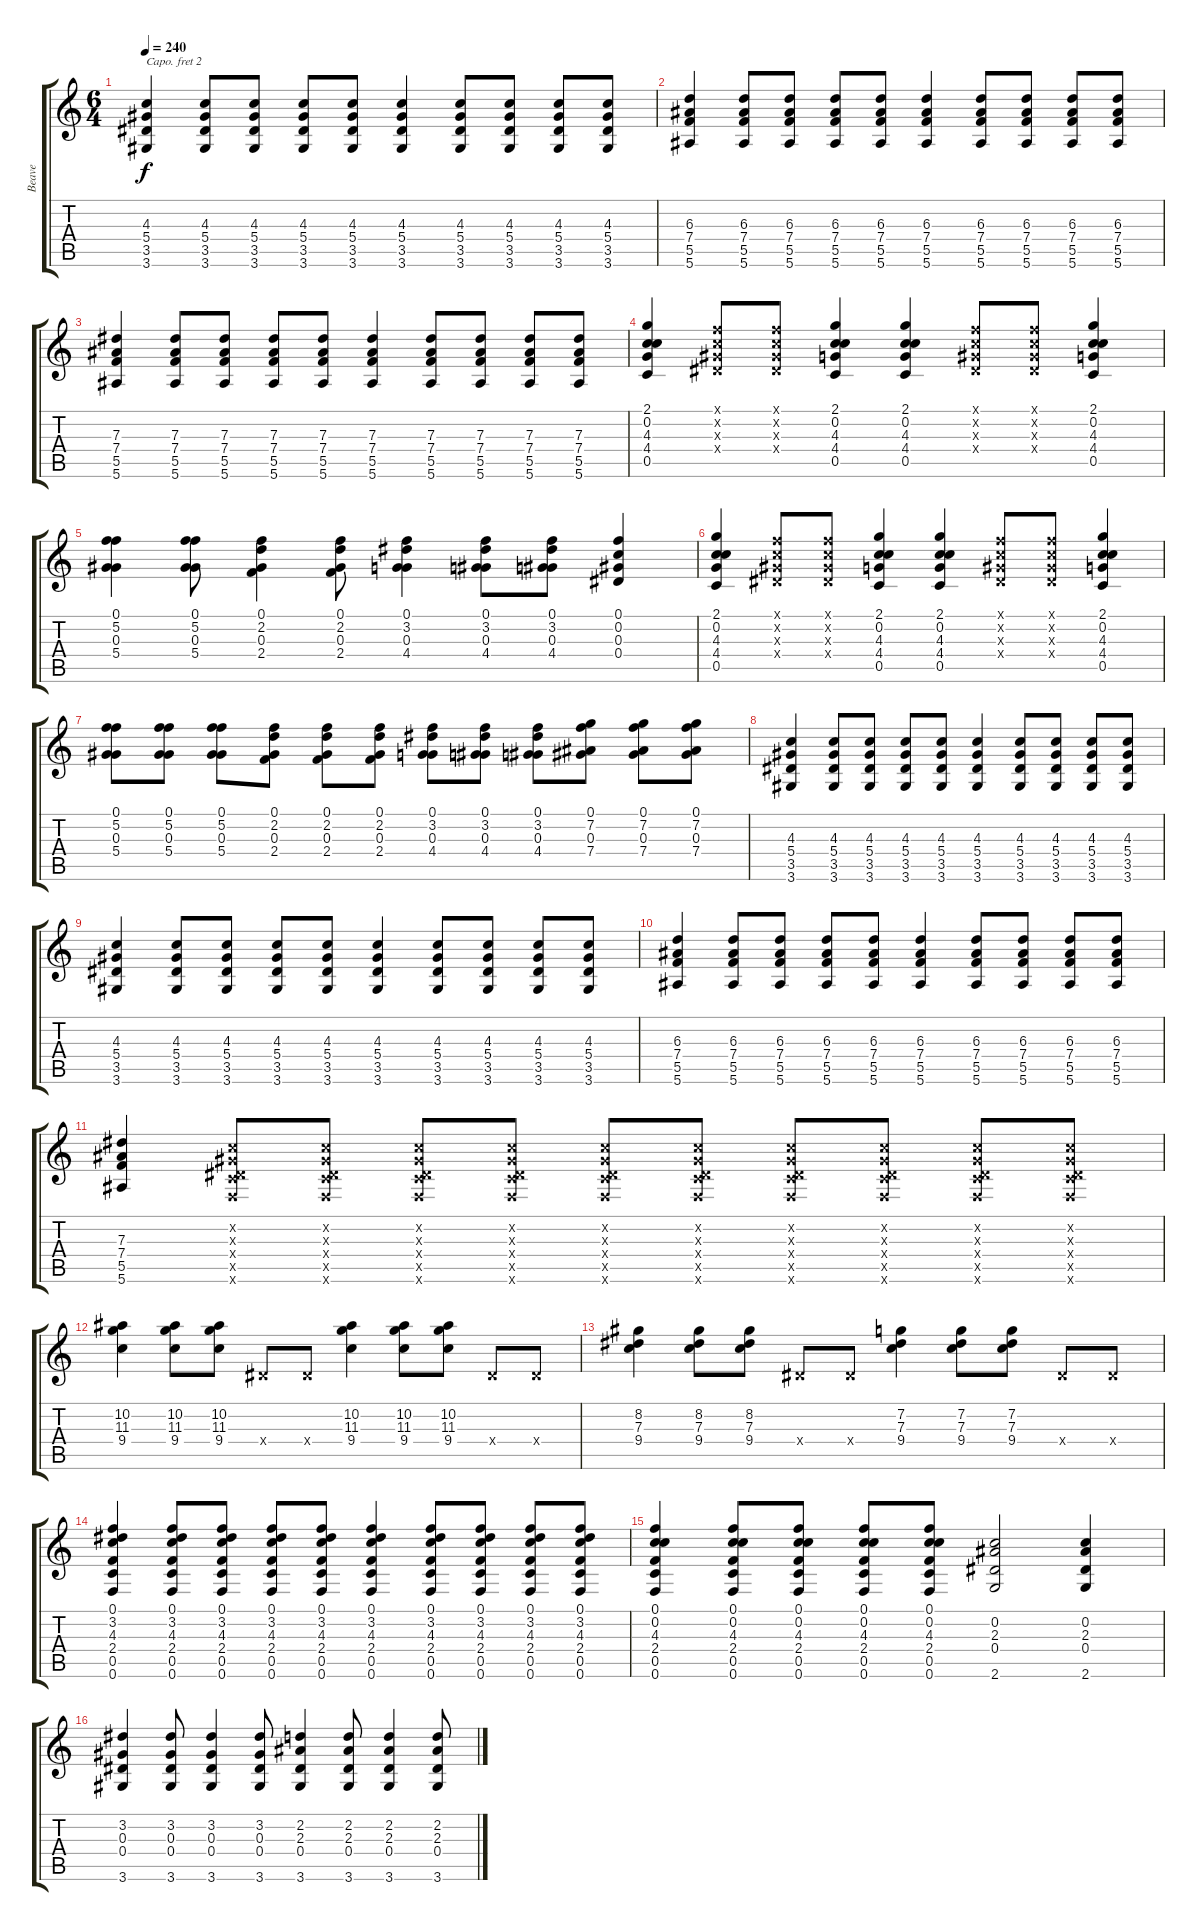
\track ("Beave" "Beave") {instrument electricguitarclean}
\staff {score tabs}
\capo 2
\tuning (Eb4 Bb3 Gb3 Db3 Bb2 Eb2) {hide}
\ts (6 4)
\tempo 240
\clef g2
\ks c
(4.3 5.4 3.5 3.6).4{dy f} (4.3 5.4 3.5 3.6).8 (4.3 5.4 3.5 3.6).8 (4.3 5.4 3.5 3.6).8 (4.3 5.4 3.5 3.6).8 (4.3 5.4 3.5 3.6).4 (4.3 5.4 3.5 3.6).8 (4.3 5.4 3.5 3.6).8 (4.3 5.4 3.5 3.6).8 (4.3 5.4 3.5 3.6).8 |
(6.3 7.4 5.5 5.6).4 (6.3 7.4 5.5 5.6).8 (6.3 7.4 5.5 5.6).8 (6.3 7.4 5.5 5.6).8 (6.3 7.4 5.5 5.6).8 (6.3 7.4 5.5 5.6).4 (6.3 7.4 5.5 5.6).8 (6.3 7.4 5.5 5.6).8 (6.3 7.4 5.5 5.6).8 (6.3 7.4 5.5 5.6).8 |
(7.3 7.4 5.5 5.6).4 (7.3 7.4 5.5 5.6).8 (7.3 7.4 5.5 5.6).8 (7.3 7.4 5.5 5.6).8 (7.3 7.4 5.5 5.6).8 (7.3 7.4 5.5 5.6).4 (7.3 7.4 5.5 5.6).8 (7.3 7.4 5.5 5.6).8 (7.3 7.4 5.5 5.6).8 (7.3 7.4 5.5 5.6).8 |
(2.1 0.2 4.3 4.4 0.5).4 (0.1{x} 0.2{x} 0.3{x} 0.4{x}).8 (0.1{x} 0.2{x} 0.3{x} 0.4{x}).8 (2.1 0.2 4.3 4.4 0.5).4 (2.1 0.2 4.3 4.4 0.5).4 (0.1{x} 0.2{x} 0.3{x} 0.4{x}).8 (0.1{x} 0.2{x} 0.3{x} 0.4{x}).8 (2.1 0.2 4.3 4.4 0.5).4 |
(0.1 5.2 0.3 5.4).4 (0.1 5.2 0.3 5.4).8 (0.1 2.2 0.3 2.4).4 (0.1 2.2 0.3 2.4).8 (0.1 3.2 0.3 4.4).4 (0.1 3.2 0.3 4.4).8 (0.1 3.2 0.3 4.4).8 (0.1 0.2 0.3 0.4).4 |
(2.1 0.2 4.3 4.4 0.5).4 (0.1{x} 0.2{x} 0.3{x} 0.4{x}).8 (0.1{x} 0.2{x} 0.3{x} 0.4{x}).8 (2.1 0.2 4.3 4.4 0.5).4 (2.1 0.2 4.3 4.4 0.5).4 (0.1{x} 0.2{x} 0.3{x} 0.4{x}).8 (0.1{x} 0.2{x} 0.3{x} 0.4{x}).8 (2.1 0.2 4.3 4.4 0.5).4 |
(0.1 5.2 0.3 5.4).8 (0.1 5.2 0.3 5.4).8 (0.1 5.2 0.3 5.4).8 (0.1 2.2 0.3 2.4).8 (0.1 2.2 0.3 2.4).8 (0.1 2.2 0.3 2.4).8 (0.1 3.2 0.3 4.4).8 (0.1 3.2 0.3 4.4).8 (0.1 3.2 0.3 4.4).8 (0.1 7.2 0.3 7.4).8 (0.1 7.2 0.3 7.4).8 (0.1 7.2 0.3 7.4).8 |
(4.3 5.4 3.5 3.6).4 (4.3 5.4 3.5 3.6).8 (4.3 5.4 3.5 3.6).8 (4.3 5.4 3.5 3.6).8 (4.3 5.4 3.5 3.6).8 (4.3 5.4 3.5 3.6).4 (4.3 5.4 3.5 3.6).8 (4.3 5.4 3.5 3.6).8 (4.3 5.4 3.5 3.6).8 (4.3 5.4 3.5 3.6).8 |
(4.3 5.4 3.5 3.6).4 (4.3 5.4 3.5 3.6).8 (4.3 5.4 3.5 3.6).8 (4.3 5.4 3.5 3.6).8 (4.3 5.4 3.5 3.6).8 (4.3 5.4 3.5 3.6).4 (4.3 5.4 3.5 3.6).8 (4.3 5.4 3.5 3.6).8 (4.3 5.4 3.5 3.6).8 (4.3 5.4 3.5 3.6).8 |
(6.3 7.4 5.5 5.6).4 (6.3 7.4 5.5 5.6).8 (6.3 7.4 5.5 5.6).8 (6.3 7.4 5.5 5.6).8 (6.3 7.4 5.5 5.6).8 (6.3 7.4 5.5 5.6).4 (6.3 7.4 5.5 5.6).8 (6.3 7.4 5.5 5.6).8 (6.3 7.4 5.5 5.6).8 (6.3 7.4 5.5 5.6).8 |
(7.3 7.4 5.5 5.6).4 (0.2{x} 0.3{x} 0.4{x} 0.5{x} 0.6{x}).8 (0.2{x} 0.3{x} 0.4{x} 0.5{x} 0.6{x}).8 (0.2{x} 0.3{x} 0.4{x} 0.5{x} 0.6{x}).8 (0.2{x} 0.3{x} 0.4{x} 0.5{x} 0.6{x}).8 (0.2{x} 0.3{x} 0.4{x} 0.5{x} 0.6{x}).8 (0.2{x} 0.3{x} 0.4{x} 0.5{x} 0.6{x}).8 (0.2{x} 0.3{x} 0.4{x} 0.5{x} 0.6{x}).8 (0.2{x} 0.3{x} 0.4{x} 0.5{x} 0.6{x}).8 (0.2{x} 0.3{x} 0.4{x} 0.5{x} 0.6{x}).8 (0.2{x} 0.3{x} 0.4{x} 0.5{x} 0.6{x}).8 |
(10.2 11.3 9.4).4 (10.2 11.3 9.4).8 (10.2 11.3 9.4).8 0.4{x}.8 0.4{x}.8 (10.2 11.3 9.4).4 (10.2 11.3 9.4).8 (10.2 11.3 9.4).8 0.4{x}.8 0.4{x}.8 |
(8.2 7.3 9.4).4 (8.2 7.3 9.4).8 (8.2 7.3 9.4).8 0.4{x}.8 0.4{x}.8 (7.2 7.3 9.4).4 (7.2 7.3 9.4).8 (7.2 7.3 9.4).8 0.4{x}.8 0.4{x}.8 |
(0.1 3.2 4.3 2.4 0.5 0.6).4 (0.1 3.2 4.3 2.4 0.5 0.6).8 (0.1 3.2 4.3 2.4 0.5 0.6).8 (0.1 3.2 4.3 2.4 0.5 0.6).8 (0.1 3.2 4.3 2.4 0.5 0.6).8 (0.1 3.2 4.3 2.4 0.5 0.6).4 (0.1 3.2 4.3 2.4 0.5 0.6).8 (0.1 3.2 4.3 2.4 0.5 0.6).8 (0.1 3.2 4.3 2.4 0.5 0.6).8 (0.1 3.2 4.3 2.4 0.5 0.6).8 |
(0.1 0.2 4.3 2.4 0.5 0.6).4 (0.1 0.2 4.3 2.4 0.5 0.6).8 (0.1 0.2 4.3 2.4 0.5 0.6).8 (0.1 0.2 4.3 2.4 0.5 0.6).8 (0.1 0.2 4.3 2.4 0.5 0.6).8 (0.2 2.3 0.4 2.6).2 (0.2 2.3 0.4 2.6).4 |
(3.2 0.3 0.4 3.6).4 (3.2 0.3 0.4 3.6).8 (3.2 0.3 0.4 3.6).4 (3.2 0.3 0.4 3.6).8 (2.2 2.3 0.4 3.6).4 (2.2 2.3 0.4 3.6).8 (2.2 2.3 0.4 3.6).4 (2.2 2.3 0.4 3.6).8
